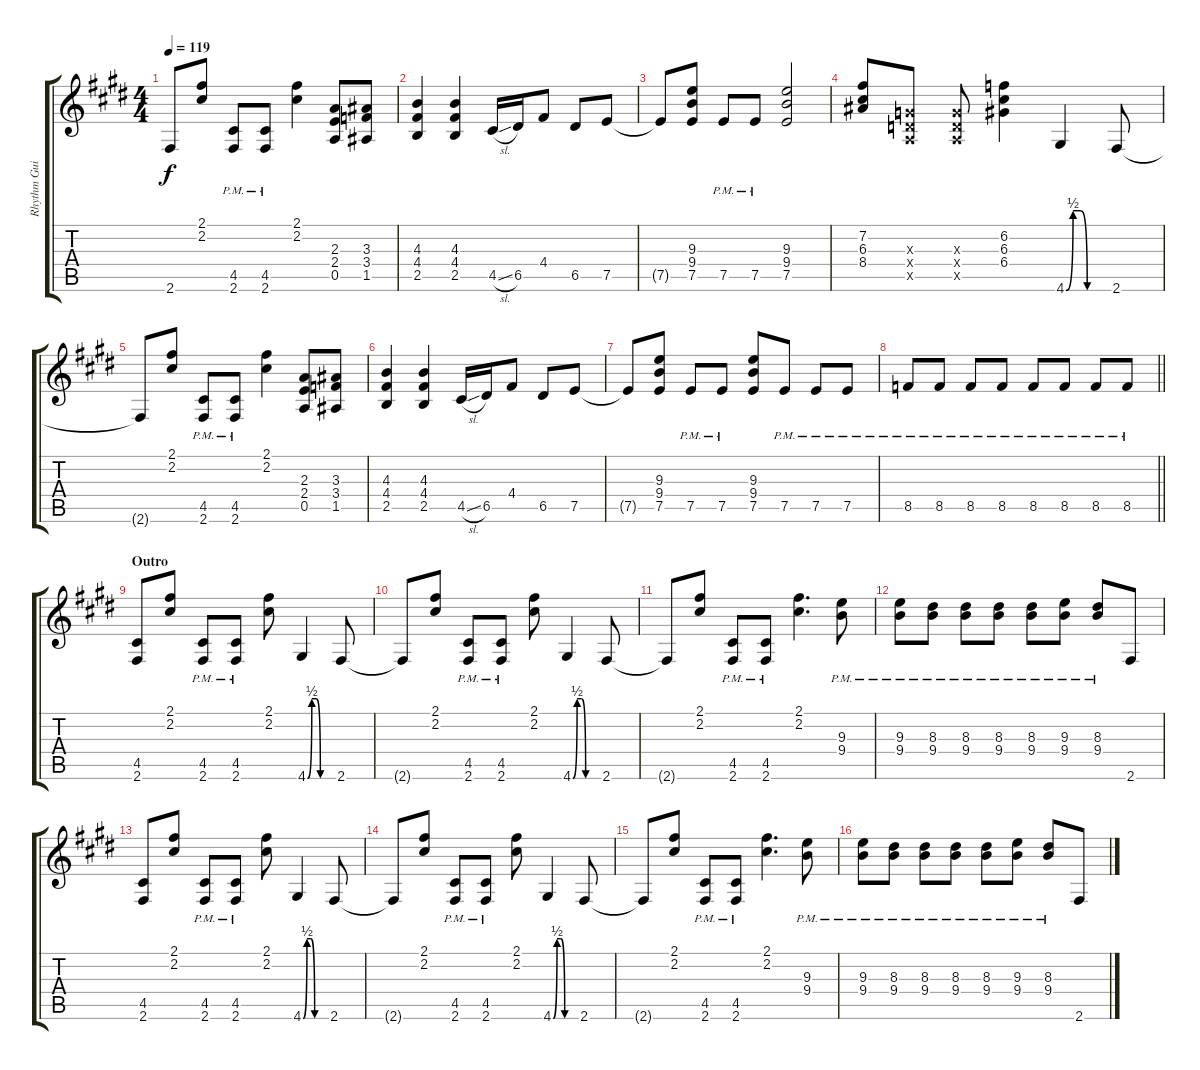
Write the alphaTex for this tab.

\track ("Rhythm Guitar" "Rhythm Gui") {instrument distortionguitar}
\staff {score tabs}
\tuning (E4 B3 G3 D3 A2 E2) {hide}
\ts (4 4)
\tempo 119
\clef g2
\ks e
2.6{t}.8{dy f} (2.1 2.2).8 (4.5{pm} 2.6{pm}).8 (4.5{pm} 2.6{pm}).8 (2.1 2.2).4 (2.3 2.4 0.5).8 (3.3 3.4 1.5).8 |
(4.3 4.4 2.5).4 (4.3 4.4 2.5).4 4.5{sl}.16 6.5.16 4.4.8 6.5.8 7.5.8 |
7.5{t}.8 (9.3 9.4 7.5).8 7.5{pm}.8 7.5{pm}.8 (9.3 9.4 7.5).2 |
(7.2 6.3 8.4).8 (0.3{x} 0.4{x} 0.5{x}).8 (0.3{x} 0.4{x} 0.5{x}).8 (6.2 6.3 6.4).4 4.6{be (custom 0 0 10 2 20 2 30 0 60 0)}.4 2.6.8 |
2.6{t}.8 (2.1 2.2).8 (4.5{pm} 2.6{pm}).8 (4.5{pm} 2.6{pm}).8 (2.1 2.2).4 (2.3 2.4 0.5).8 (3.3 3.4 1.5).8 |
(4.3 4.4 2.5).4 (4.3 4.4 2.5).4 4.5{sl}.16 6.5.16 4.4.8 6.5.8 7.5.8 |
7.5{t}.8 (9.3 9.4 7.5).8 7.5{pm}.8 7.5{pm}.8 (9.3 9.4 7.5).8 7.5{pm}.8 7.5{pm}.8 7.5{pm}.8 |
\barLineRight lightlight
8.5{pm}.8 8.5{pm}.8 8.5{pm}.8 8.5{pm}.8 8.5{pm}.8 8.5{pm}.8 8.5{pm}.8 8.5{pm}.8 |
\section ("" "Outro")
(4.5 2.6).8 (2.1 2.2).8 (4.5{pm} 2.6{pm}).8 (4.5{pm} 2.6{pm}).8 (2.1 2.2).8 4.6{be (custom 0 0 10 2 20 2 30 0 60 0)}.4 2.6.8 |
2.6{t}.8 (2.1 2.2).8 (4.5{pm} 2.6{pm}).8 (4.5{pm} 2.6{pm}).8 (2.1 2.2).8 4.6{be (custom 0 0 10 2 20 2 30 0 60 0)}.4 2.6.8 |
2.6{t}.8 (2.1 2.2).8 (4.5{pm} 2.6{pm}).8 (4.5{pm} 2.6{pm}).8 (2.1 2.2).4{d} (9.3{pm} 9.4{pm}).8 |
(9.3{pm} 9.4{pm}).8 (8.3{pm} 9.4{pm}).8 (8.3{pm} 9.4{pm}).8 (8.3{pm} 9.4{pm}).8 (8.3{pm} 9.4{pm}).8 (9.3{pm} 9.4{pm}).8 (8.3{pm} 9.4{pm}).8 2.6.8 |
(4.5 2.6).8 (2.1 2.2).8 (4.5{pm} 2.6{pm}).8 (4.5{pm} 2.6{pm}).8 (2.1 2.2).8 4.6{be (custom 0 0 10 2 20 2 30 0 60 0)}.4 2.6.8 |
2.6{t}.8 (2.1 2.2).8 (4.5{pm} 2.6{pm}).8 (4.5{pm} 2.6{pm}).8 (2.1 2.2).8 4.6{be (custom 0 0 10 2 20 2 30 0 60 0)}.4 2.6.8 |
2.6{t}.8 (2.1 2.2).8 (4.5{pm} 2.6{pm}).8 (4.5{pm} 2.6{pm}).8 (2.1 2.2).4{d} (9.3{pm} 9.4{pm}).8 |
(9.3{pm} 9.4{pm}).8 (8.3{pm} 9.4{pm}).8 (8.3{pm} 9.4{pm}).8 (8.3{pm} 9.4{pm}).8 (8.3{pm} 9.4{pm}).8 (9.3{pm} 9.4{pm}).8 (8.3{pm} 9.4{pm}).8 2.6.8
